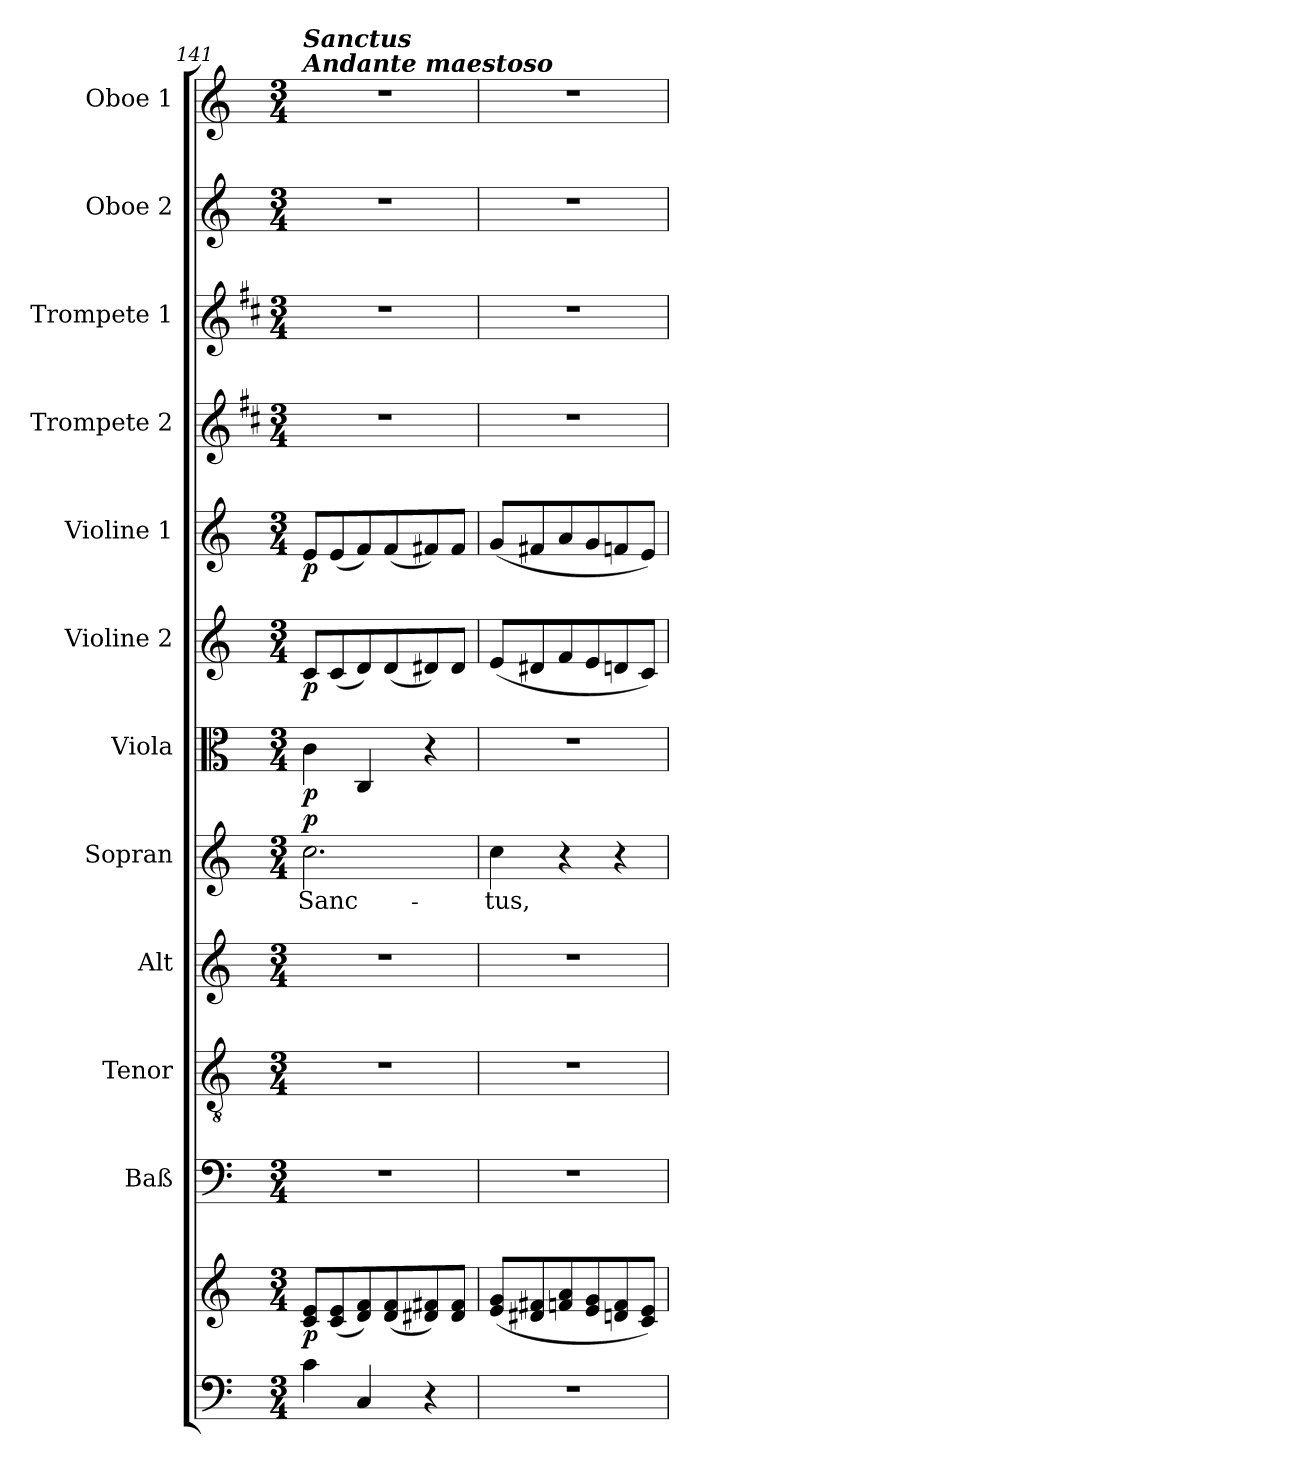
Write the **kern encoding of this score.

**kern	**kern	**dynam	**kern	**kern	**kern	**kern	**text	**dynam	**kern	**dynam	**kern	**dynam	**kern	**dynam	**kern	**kern	**kern	**kern
*part12	*part12	*part12	*part11	*part10	*part9	*part8	*part8	*part8	*part7	*part7	*part6	*part6	*part5	*part5	*part4	*part3	*part2	*part1
*staff13	*staff12	*staff12/13	*staff11	*staff10	*staff9	*staff8	*staff8	*staff8	*staff7	*staff7	*staff6	*staff6	*staff5	*staff5	*staff4	*staff3	*staff2	*staff1
*	*	*	*I"Baß	*I"Tenor	*I"Alt	*I"Sopran	*	*	*I"Viola	*	*I"Violine 2	*	*I"Violine 1	*	*I"Trompete 2	*I"Trompete 1	*I"Oboe 2	*I"Oboe 1
*	*	*	*I'Baß	*I'Ten	*I'Alt	*I'Sop	*	*	*I'Vla.	*	*I'Vln. 2	*	*I'Vln. 1	*	*I'Trp. 2	*I'Trp. 1	*I'Ob. 2	*I'Ob. 1
!!LO:PB:g=z
*clefF4	*clefG2	*	*clefF4	*clefGv2	*clefG2	*clefG2	*	*	*clefC3	*	*clefG2	*	*clefG2	*	*clefG2	*clefG2	*clefG2	*clefG2
*	*	*	*	*	*	*	*	*	*	*	*	*	*	*	*ITrd1c2	*ITrd1c2	*	*
*k[]	*k[]	*	*k[]	*k[]	*k[]	*k[]	*	*	*k[]	*	*k[]	*	*k[]	*	*k[]	*k[]	*k[]	*k[]
*C:	*C:	*	*C:	*C:	*C:	*C:	*	*	*C:	*	*C:	*	*C:	*	*C:	*C:	*C:	*C:
*M3/4	*M3/4	*	*M3/4	*M3/4	*M3/4	*M3/4	*	*	*M3/4	*	*M3/4	*	*M3/4	*	*M3/4	*M3/4	*M3/4	*M3/4
=141	=141	=141	=141	=141	=141	=141	=141	=141	=141	=141	=141	=141	=141	=141	=141	=141	=141	=141
!	!	!	!	!	!	!	!	!	!	!	!	!	!	!	!	!	!	!LO:TX:a:Bi:t=Andante maestoso
!	!	!	!	!	!	!	!	!	!	!	!	!	!	!	!	!	!	!LO:TX:a:Bi:t=Sanctus
!	!	!LO:DY:b	!	!	!	!	!LO:LY:b	!LO:DY:a	!	!LO:DY:b	!	!LO:DY:b	!	!LO:DY:b	!	!	!	!
4c\	8c/ 8e/L	p	2.r	2.r	2.r	2.cc\	Sanc-	p	4c\	p	8c/L	p	8e/L	p	2.r	2.r	2.r	2.r
.	(<8c/ 8e/	.	.	.	.	.	.	.	.	.	(<8c/	.	(<8e/	.	.	.	.	.
4C/	8d/ 8f/)	.	.	.	.	.	.	.	4C/	.	8d/)	.	8f/)	.	.	.	.	.
.	(<8d/ 8f/	.	.	.	.	.	.	.	.	.	(<8d/	.	(<8f/	.	.	.	.	.
4r	8d#X/ 8f#X/)	.	.	.	.	.	.	.	4r	.	8d#X/)	.	8f#X/)	.	.	.	.	.
.	8d#/ 8f#/J	.	.	.	.	.	.	.	.	.	8d#/J	.	8f#/J	.	.	.	.	.
=142	=142	=142	=142	=142	=142	=142	=142	=142	=142	=142	=142	=142	=142	=142	=142	=142	=142	=142
!	!	!	!	!	!	!	!LO:LY:b	!	!	!	!	!	!	!	!	!	!	!
2.r	(<8e/ 8g/L	.	2.r	2.r	2.r	4cc\	-tus,	.	2.r	.	(<8e/L	.	(<8g/L	.	2.r	2.r	2.r	2.r
.	8d#X/ 8f#X/	.	.	.	.	.	.	.	.	.	8d#X/	.	8f#X/	.	.	.	.	.
.	8fn/ 8a/	.	.	.	.	4r	.	.	.	.	8f/	.	8a/	.	.	.	.	.
.	8e/ 8g/	.	.	.	.	.	.	.	.	.	8e/	.	8g/	.	.	.	.	.
.	8dn/ 8f/	.	.	.	.	4r	.	.	.	.	8dn/	.	8fn/	.	.	.	.	.
.	8c/ 8e/J)	.	.	.	.	.	.	.	.	.	8c/J)	.	8e/J)	.	.	.	.	.
=	=	=	=	=	=	=	=	=	=	=	=	=	=	=	=	=	=	=
*-	*-	*-	*-	*-	*-	*-	*-	*-	*-	*-	*-	*-	*-	*-	*-	*-	*-	*-
